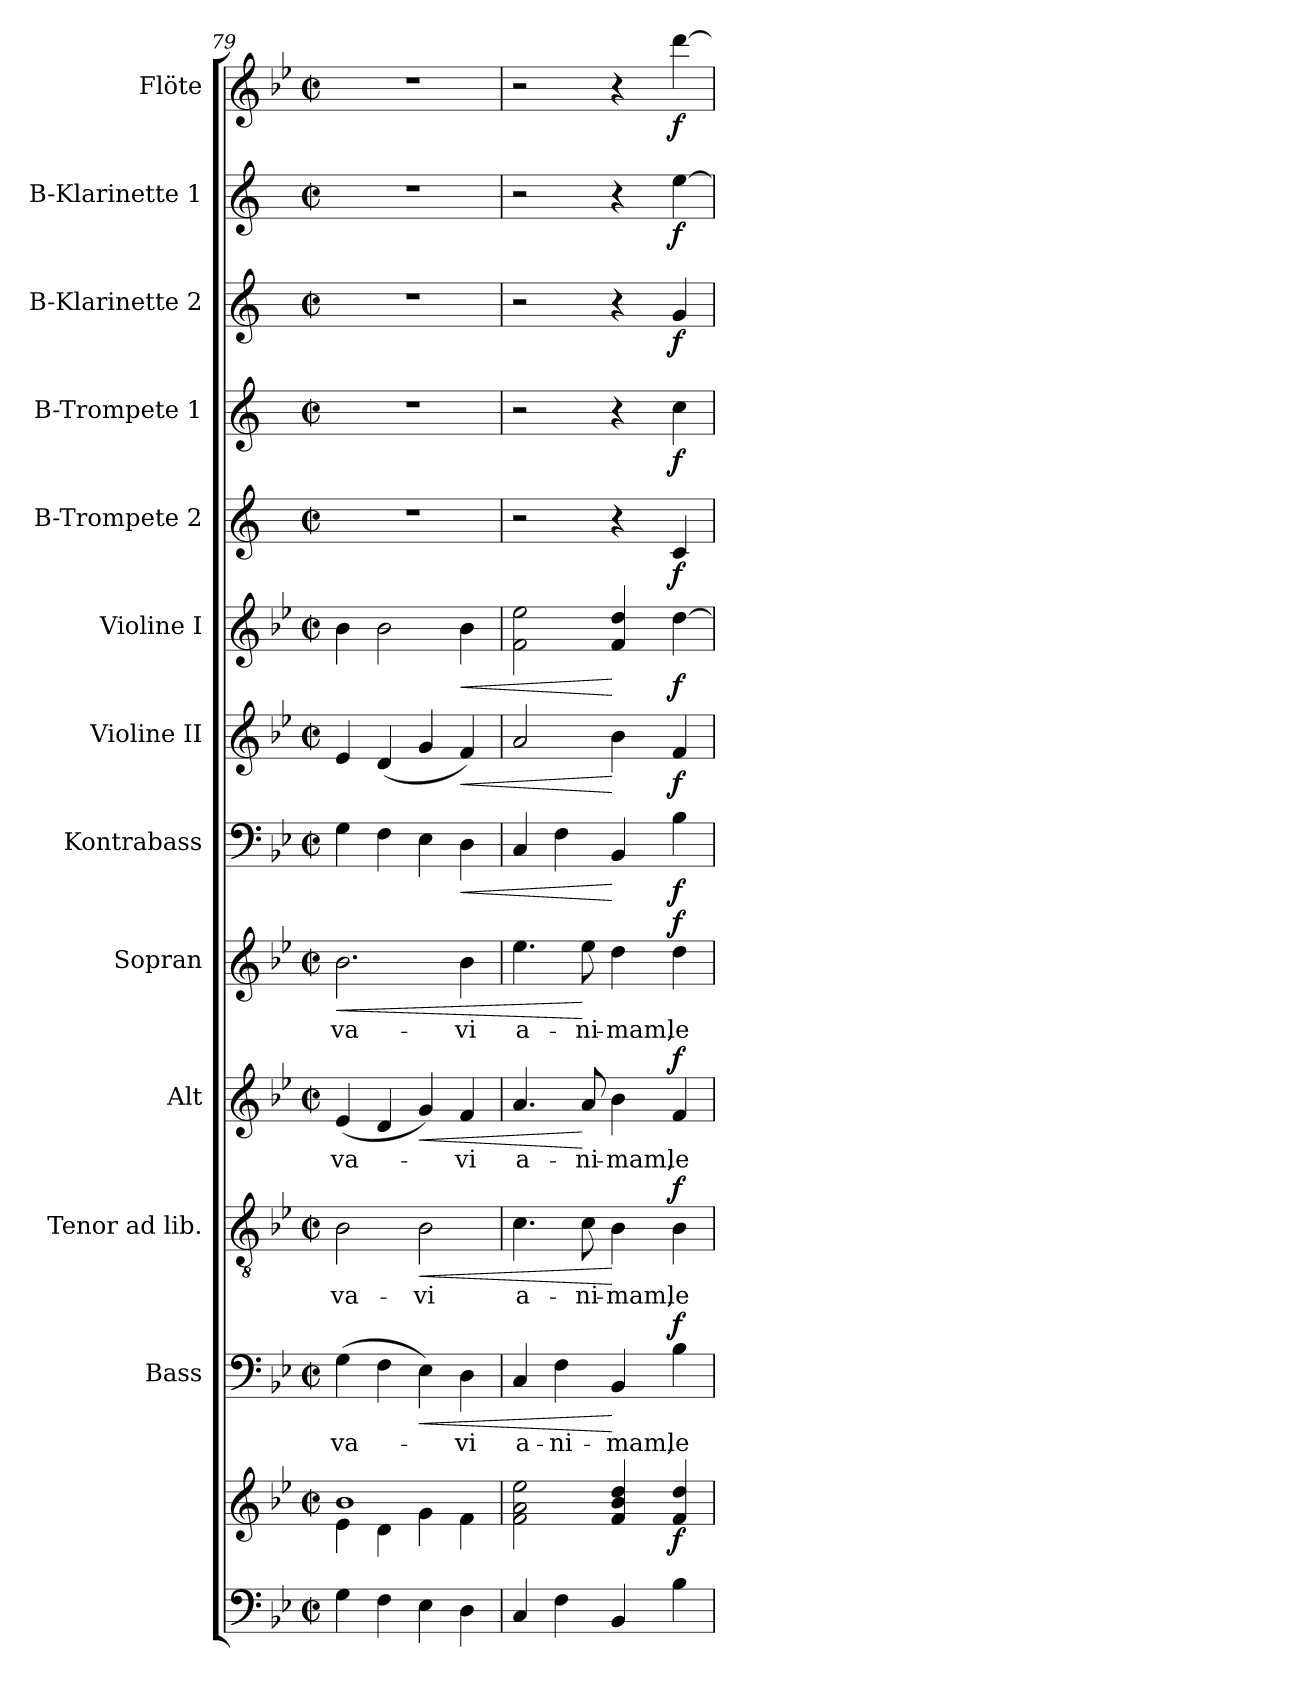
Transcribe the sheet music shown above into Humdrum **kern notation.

**kern	**kern	**dynam	**kern	**text	**dynam	**kern	**text	**dynam	**kern	**text	**dynam	**kern	**text	**dynam	**kern	**dynam	**kern	**dynam	**kern	**dynam	**kern	**dynam	**kern	**dynam	**kern	**dynam	**kern	**dynam	**kern	**dynam
*part13	*part13	*part13	*part12	*part12	*part12	*part11	*part11	*part11	*part10	*part10	*part10	*part9	*part9	*part9	*part8	*part8	*part7	*part7	*part6	*part6	*part5	*part5	*part4	*part4	*part3	*part3	*part2	*part2	*part1	*part1
*staff14	*staff13	*staff13/14	*staff12	*staff12	*staff12	*staff11	*staff11	*staff11	*staff10	*staff10	*staff10	*staff9	*staff9	*staff9	*staff8	*staff8	*staff7	*staff7	*staff6	*staff6	*staff5	*staff5	*staff4	*staff4	*staff3	*staff3	*staff2	*staff2	*staff1	*staff1
*	*	*	*I"Bass	*	*	*I"Tenor ad lib.	*	*	*I"Alt	*	*	*I"Sopran	*	*	*I"Kontrabass	*	*I"Violine II	*	*I"Violine I	*	*I"B-Trompete 2	*	*I"B-Trompete 1	*	*I"B-Klarinette 2	*	*I"B-Klarinette 1	*	*I"Flöte	*
*	*	*	*I'B.	*	*	*I'T.	*	*	*I'A.	*	*	*I'S.	*	*	*I'Kb.	*	*I'Vl. II	*	*I'Vl. I	*	*I'B Trp. 2	*	*I'B Trp. 1	*	*I'B Kl. 2	*	*I'B Kl. 1	*	*I'Fl.	*
*clefF4	*clefG2	*	*clefF4	*	*	*clefGv2	*	*	*clefG2	*	*	*clefG2	*	*	*clefF4	*	*clefG2	*	*clefG2	*	*clefG2	*	*clefG2	*	*clefG2	*	*clefG2	*	*clefG2	*
*	*	*	*	*	*	*	*	*	*	*	*	*	*	*	*ITrd7c12	*	*	*	*	*	*ITrd1c2	*	*ITrd1c2	*	*ITrd1c2	*	*ITrd1c2	*	*	*
*k[b-e-]	*k[b-e-]	*	*k[b-e-]	*	*	*k[b-e-]	*	*	*k[b-e-]	*	*	*k[b-e-]	*	*	*k[b-e-]	*	*k[b-e-]	*	*k[b-e-]	*	*k[b-e-]	*	*k[b-e-]	*	*k[b-e-]	*	*k[b-e-]	*	*k[b-e-]	*
*B-:	*B-:	*	*B-:	*	*	*B-:	*	*	*B-:	*	*	*B-:	*	*	*B-:	*	*B-:	*	*B-:	*	*B-:	*	*B-:	*	*B-:	*	*B-:	*	*B-:	*
*M2/2	*M2/2	*	*M2/2	*	*	*M2/2	*	*	*M2/2	*	*	*M2/2	*	*	*M2/2	*	*M2/2	*	*M2/2	*	*M2/2	*	*M2/2	*	*M2/2	*	*M2/2	*	*M2/2	*
*met(c|)	*met(c|)	*	*met(c|)	*	*	*met(c|)	*	*	*met(c|)	*	*	*met(c|)	*	*	*met(c|)	*	*met(c|)	*	*met(c|)	*	*met(c|)	*	*met(c|)	*	*met(c|)	*	*met(c|)	*	*met(c|)	*
=79	=79	=79	=79	=79	=79	=79	=79	=79	=79	=79	=79	=79	=79	=79	=79	=79	=79	=79	=79	=79	=79	=79	=79	=79	=79	=79	=79	=79	=79	=79
*	*^	*	*	*	*	*	*	*	*	*	*	*	*	*	*	*	*	*	*	*	*	*	*	*	*	*	*	*	*	*
!	!	!	!	!	!LO:LY:b	!	!	!LO:LY:b	!	!	!LO:LY:b	!	!	!LO:LY:b	!LO:HP:b	!	!	!	!	!	!	!	!	!	!	!	!	!	!	!	!
4G\	1b-	4e-\	.	(>4G\	-va-	.	2B-\	-va-	.	(<4e-/	-va-	.	2.b-\	-va-	<	4GG\	.	4e-/	.	4b-\	.	1r	.	1r	.	1r	.	1r	.	1r	.
4F\	.	4d\	.	4F\	.	.	.	.	.	4d/	.	.	.	.	.	4FF\	.	(<4d/	.	2b-\	.	.	.	.	.	.	.	.	.	.	.
!	!	!	!	!	!	!LO:HP:b	!	!LO:LY:b	!LO:HP:b	!	!	!LO:HP:b	!	!	!	!	!	!	!	!	!	!	!	!	!	!	!	!	!	!	!
4E-\	.	4g\	.	4E-\)	.	<	2B-\	-vi	<	4g/)	.	<	.	.	.	4EE-\	.	4g/	.	.	.	.	.	.	.	.	.	.	.	.	.
!	!	!	!	!	!LO:LY:b	!	!	!	!	!	!LO:LY:b	!	!	!LO:LY:b	!	!	!LO:HP:b	!	!LO:HP:b	!	!LO:HP:b	!	!	!	!	!	!	!	!	!	!
4D\	.	4f\	.	4D\	-vi	.	.	.	.	4f/	-vi	.	4b-\	-vi	.	4DD\	<	4f/)	<	4b-\	<	.	.	.	.	.	.	.	.	.	.
=80	=80	=80	=80	=80	=80	=80	=80	=80	=80	=80	=80	=80	=80	=80	=80	=80	=80	=80	=80	=80	=80	=80	=80	=80	=80	=80	=80	=80	=80	=80	=80
!	!	!	!	!	!LO:LY:b	!	!	!LO:LY:b	!	!	!LO:LY:b	!	!	!LO:LY:b	!	!	!	!	!	!	!	!	!	!	!	!	!	!	!	!	!
*	*v	*v	*	*	*	*	*	*	*	*	*	*	*	*	*	*	*	*	*	*	*	*	*	*	*	*	*	*	*	*	*
4C/	2f\ 2a\ 2ee-\	.	4C/	a-	.	4.c\	a-	.	4.a/	a-	.	4.ee-\	a-	.	4CC/	.	2a/	.	2f\ 2ee-\	.	2r	.	2r	.	2r	.	2r	.	2r	.
!	!	!	!	!LO:LY:b	!	!	!	!	!	!	!	!	!	!	!	!	!	!	!	!	!	!	!	!	!	!	!	!	!	!
4F\	.	.	4F\	-ni-	.	.	.	.	.	.	.	.	.	.	4FF\	.	.	.	.	.	.	.	.	.	.	.	.	.	.	.
!	!	!	!	!	!	!	!LO:LY:b	!	!	!LO:LY:b	!	!	!LO:LY:b	!	!	!	!	!	!	!	!	!	!	!	!	!	!	!	!	!
.	.	.	.	.	.	8c\	-ni-	.	8a/	-ni-	[	8ee-\	-ni-	[	.	.	.	.	.	.	.	.	.	.	.	.	.	.	.	.
!	!	!	!	!LO:LY:b	!	!	!LO:LY:b	!	!	!LO:LY:b	!	!	!LO:LY:b	!	!	!	!	!	!	!	!	!	!	!	!	!	!	!	!	!
4BB-/	4f/ 4b-/ 4dd/	.	4BB-/	-mam,	[	4B-\	-mam,	[	4b-\	-mam,	.	4dd\	-mam,	.	4BBB-/	[	4b-\	[	4f/ 4dd/	[	4r	.	4r	.	4r	.	4r	.	4r	.
!	!	!LO:DY:b	!	!LO:LY:b	!LO:DY:a	!	!LO:LY:b	!LO:DY:a	!	!LO:LY:b	!LO:DY:a	!	!LO:LY:b	!LO:DY:a	!	!LO:DY:b	!	!LO:DY:b	!	!LO:DY:b	!	!LO:DY:b	!	!LO:DY:b	!	!LO:DY:b	!	!LO:DY:b	!	!LO:DY:b
4B-\	4f/ 4dd/	f	4B-\	le-	f	4B-\	le-	f	4f/	le-	f	4dd\	le-	f	4BB-\	f	4f/	f	[4dd\	f	4B-/	f	4b-\	f	4f/	f	[4dd\	f	[4ddd\	f
=	=	=	=	=	=	=	=	=	=	=	=	=	=	=	=	=	=	=	=	=	=	=	=	=	=	=	=	=	=	=
*-	*-	*-	*-	*-	*-	*-	*-	*-	*-	*-	*-	*-	*-	*-	*-	*-	*-	*-	*-	*-	*-	*-	*-	*-	*-	*-	*-	*-	*-	*-
